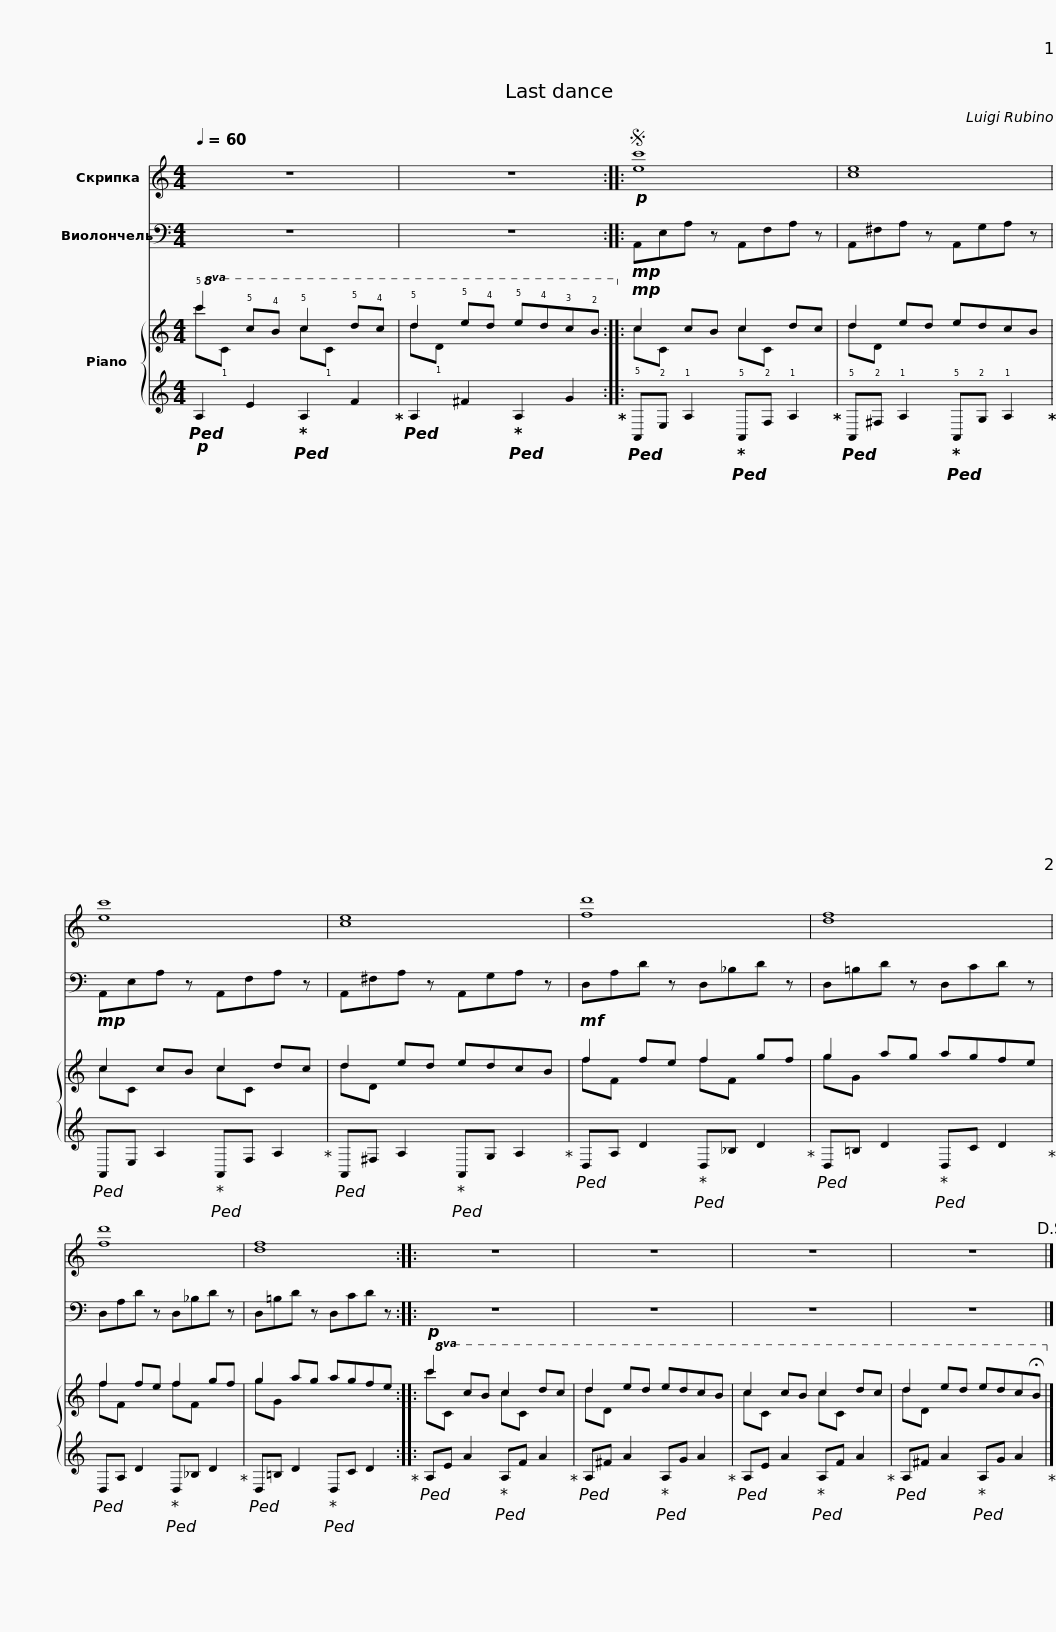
X:1
%%score 1 2 { ( 3 4 ) | 5 }
L:1/8
Q:1/4=60
M:4/4
I:linebreak $
K:C
V:1 treble
V:2 bass
V:3 treble
V:4 treble
V:5 treble
V:1
 z8 | z8 ::S!p! [ec']8 | [ce]8 |$ [ec']8 | %5
 [ce]8 | [fd']8 | [df]8 |$ [fd']8 | [df]8 :: %10
 z8 | z8 |$ z8 | z8!D.S.! |] %14
V:2
 z8 | z8 ::!mp! A,,E,A, z A,,F,A, z | A,,^F,A, z A,,G,A, z |$ A,,E,A, z A,,F,A, z | %5
 A,,^F,A, z A,,G,A, z | D,A,D z D,_B,D z | D,=B,D z D,CD z |$ D,A,D z D,_B,D z | D,=B,D z D,CD z :: %10
 z8 | z8 |$ z8 | z8 |] %14
V:3
!8va(! !5!c'2 !5!c'!4!b !5!c'2 !5!d'!4!c' | !5!d'2 !5!e'!4!d' !5!e'!4!d'!3!c'!2!b!8va)! ::!mp! c2 cB c2 dc | d2 ed edcB |$!mp! c2 cB c2 dc | %5
 d2 ed edcB |!mf! f2 fe f2 gf | g2 ag agfe |$ f2 fe f2 gf | g2 ag agfe :: %10
!p!!8va(! c'2 c'b c'2 d'c' | d'2 e'd' e'd'c'b |$ c'2 c'b c'2 d'c' | d'2 e'd' e'd'c'!fermata!b!8va)! |] %14
V:4
!8va(! c'!1!c x2 c'!1!c x2 | d'!1!d x6!8va)! :: cC x2 cC x2 | dD x6 |$ cC x2 cC x2 | %5
 dD x6 | fF x2 fF x2 | gG x6 |$ fF x2 fF x2 | gG x6 :: %10
!8va(! c'c x2 c'c x2 | d'd x6 |$ c'c x2 c'c x2 | d'd x6!8va)! |] %14
V:5
!p!!ped! A,2 E2!ped-up!!ped! A,2 F2!ped-up! |!ped! A,2 ^F2!ped-up!!ped! A,2 G2!ped-up! ::!ped! !5!A,,!2!E, !1!A,2!ped-up!!ped! !5!A,,!2!F, !1!A,2!ped-up! |!ped! !5!A,,!2!^F, !1!A,2!ped-up!!ped! !5!A,,!2!G, !1!A,2!ped-up! |$!ped! A,,E, A,2!ped-up!!ped! A,,F, A,2!ped-up! | %5
!ped! A,,^F, A,2!ped-up!!ped! A,,G, A,2!ped-up! |!ped! D,A, D2!ped-up!!ped! D,_B, D2!ped-up! |!ped! D,=B, D2!ped-up!!ped! D,C D2!ped-up! |$!ped! D,A, D2!ped-up!!ped! D,_B, D2!ped-up! |!ped! D,=B, D2!ped-up!!ped! D,C D2!ped-up! :: %10
!ped! A,E A2!ped-up!!ped! A,F A2!ped-up! |!ped! A,^F A2!ped-up!!ped! A,G A2!ped-up! |$!ped! A,E A2!ped-up!!ped! A,F A2!ped-up! |!ped! A,^F A2!ped-up!!ped! A,G A2!ped-up! |] %14
